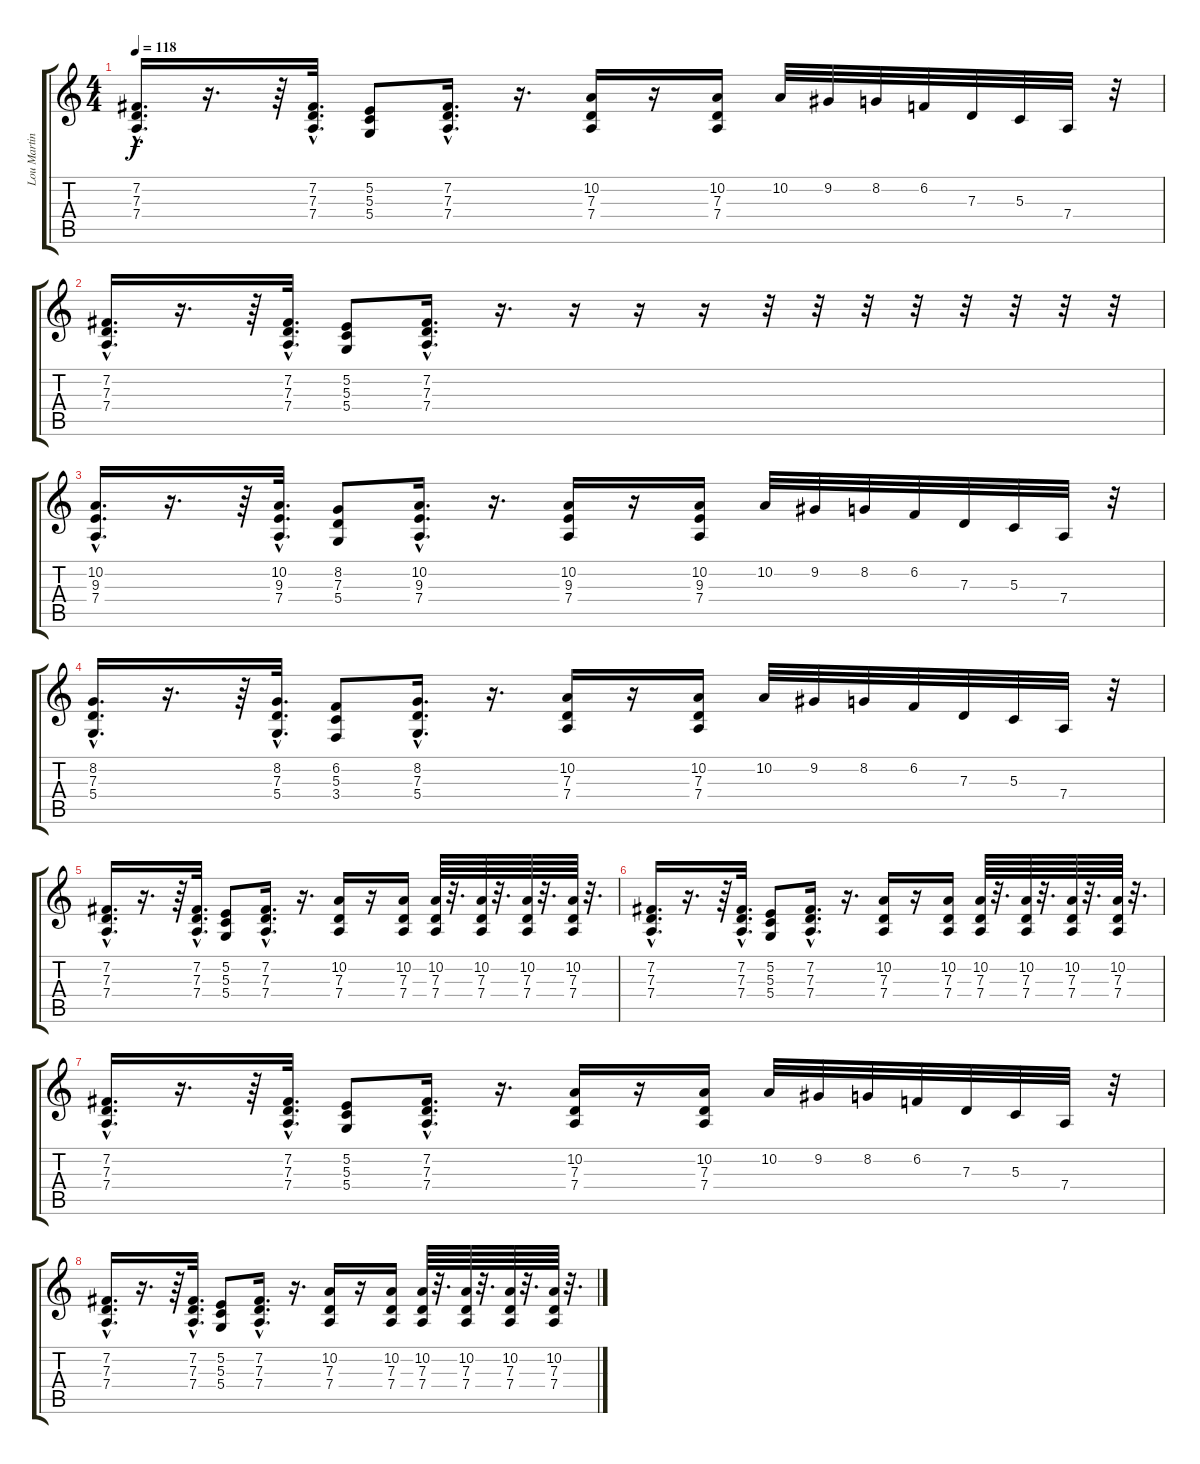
\track ("Lou Martin" "Lou Martin") {instrument honkytonkpiano}
\staff {score tabs}
\tuning (E4 B3 G3 D3 A2 E2) {hide}
\ts (4 4)
\tempo 118
\clef g2
\ks c
(7.2{hac} 7.3{hac} 7.4{hac}).16{d dy f} r.16{d} r.64 (7.2{hac} 7.3{hac} 7.4{hac}).32{d} (5.2 5.3 5.4).8 (7.2{hac} 7.3{hac} 7.4{hac}).16{d} r.16{d} (10.2 7.3 7.4).16 r.16 (10.2 7.3 7.4).16 10.2.32 9.2.32 8.2.32 6.2.32 7.3.32 5.3.32 7.4.32 r.32 |
(7.2{hac} 7.3{hac} 7.4{hac}).16{d} r.16{d} r.64 (7.2{hac} 7.3{hac} 7.4{hac}).32{d} (5.2 5.3 5.4).8 (7.2{hac} 7.3{hac} 7.4{hac}).16{d} r.16{d} r.16 r.16 r.16 r.32 r.32 r.32 r.32 r.32 r.32 r.32 r.32 |
(10.2{hac} 9.3{hac} 7.4{hac}).16{d} r.16{d} r.64 (10.2{hac} 9.3{hac} 7.4{hac}).32{d} (8.2 7.3 5.4).8 (10.2{hac} 9.3{hac} 7.4{hac}).16{d} r.16{d} (10.2 9.3 7.4).16 r.16 (10.2 9.3 7.4).16 10.2.32 9.2.32 8.2.32 6.2.32 7.3.32 5.3.32 7.4.32 r.32 |
(8.2{hac} 7.3{hac} 5.4{hac}).16{d} r.16{d} r.64 (8.2{hac} 7.3{hac} 5.4{hac}).32{d} (6.2 5.3 3.4).8 (8.2{hac} 7.3{hac} 5.4{hac}).16{d} r.16{d} (10.2 7.3 7.4).16 r.16 (10.2 7.3 7.4).16 10.2.32 9.2.32 8.2.32 6.2.32 7.3.32 5.3.32 7.4.32 r.32 |
(7.2{hac} 7.3{hac} 7.4{hac}).16{d} r.16{d} r.64 (7.2{hac} 7.3{hac} 7.4{hac}).32{d} (5.2 5.3 5.4).8 (7.2{hac} 7.3{hac} 7.4{hac}).16{d} r.16{d} (10.2 7.3 7.4).16 r.16 (10.2 7.3 7.4).16 (10.2 7.3 7.4).64 r.32{d} (10.2 7.3 7.4).64 r.32{d} (10.2 7.3 7.4).64 r.32{d} (10.2 7.3 7.4).64 r.32{d} |
(7.2{hac} 7.3{hac} 7.4{hac}).16{d} r.16{d} r.64 (7.2{hac} 7.3{hac} 7.4{hac}).32{d} (5.2 5.3 5.4).8 (7.2{hac} 7.3{hac} 7.4{hac}).16{d} r.16{d} (10.2 7.3 7.4).16 r.16 (10.2 7.3 7.4).16 (10.2 7.3 7.4).64 r.32{d} (10.2 7.3 7.4).64 r.32{d} (10.2 7.3 7.4).64 r.32{d} (10.2 7.3 7.4).64 r.32{d} |
(7.2{hac} 7.3{hac} 7.4{hac}).16{d} r.16{d} r.64 (7.2{hac} 7.3{hac} 7.4{hac}).32{d} (5.2 5.3 5.4).8 (7.2{hac} 7.3{hac} 7.4{hac}).16{d} r.16{d} (10.2 7.3 7.4).16 r.16 (10.2 7.3 7.4).16 10.2.32 9.2.32 8.2.32 6.2.32 7.3.32 5.3.32 7.4.32 r.32 |
(7.2{hac} 7.3{hac} 7.4{hac}).16{d} r.16{d} r.64 (7.2{hac} 7.3{hac} 7.4{hac}).32{d} (5.2 5.3 5.4).8 (7.2{hac} 7.3{hac} 7.4{hac}).16{d} r.16{d} (10.2 7.3 7.4).16 r.16 (10.2 7.3 7.4).16 (10.2 7.3 7.4).64 r.32{d} (10.2 7.3 7.4).64 r.32{d} (10.2 7.3 7.4).64 r.32{d} (10.2 7.3 7.4).64 r.32{d}
